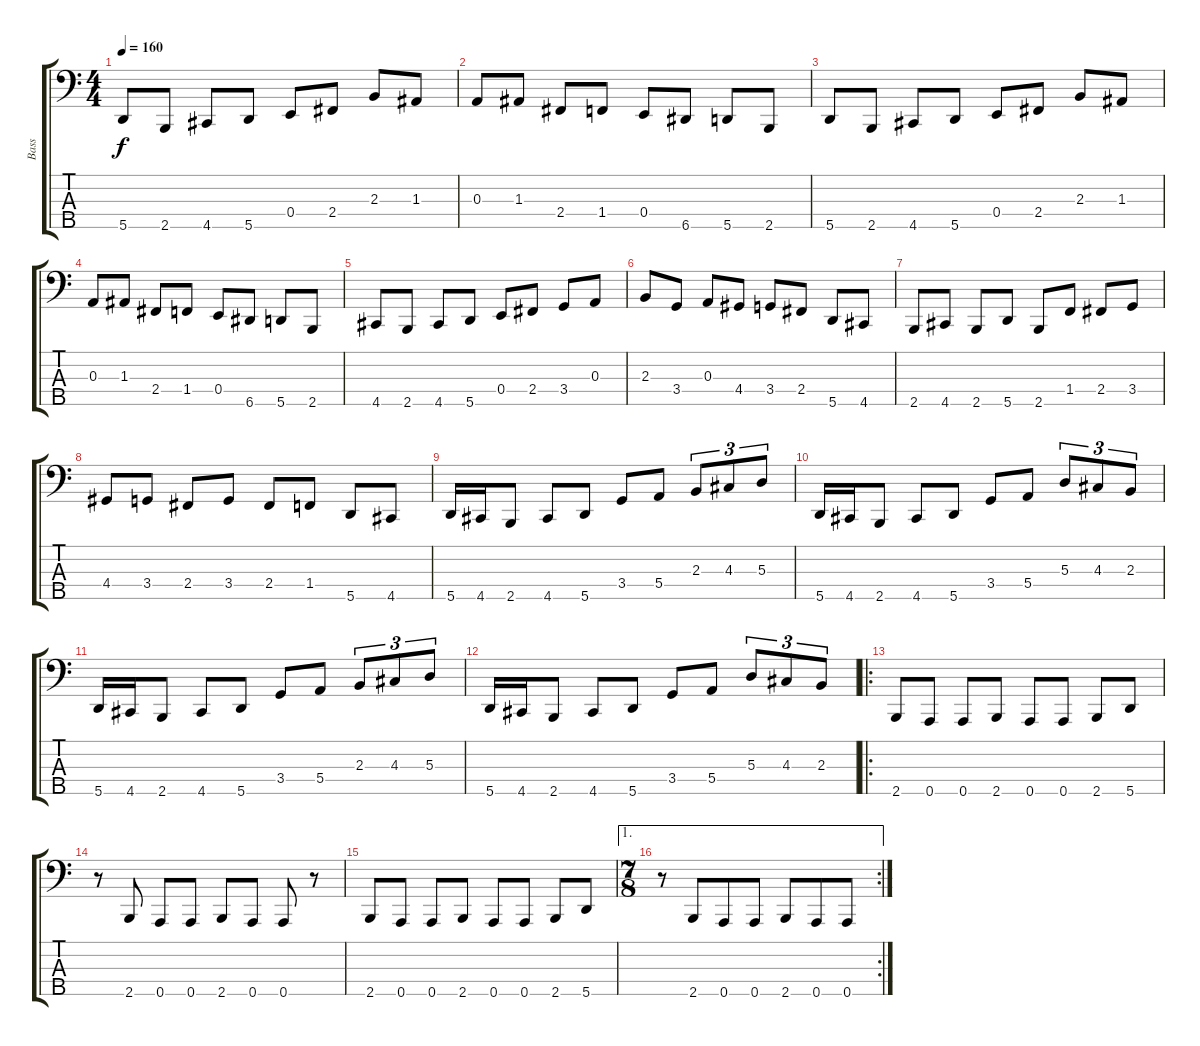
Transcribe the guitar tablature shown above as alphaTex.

\track ("Bass" "Bass") {instrument electricbassfinger}
\staff {score tabs}
\tuning (G2 D2 A1 E1 A0) {hide}
\ts (4 4)
\tempo 160
\clef f4
\ks c
5.5.8{dy f} 2.5.8 4.5.8 5.5.8 0.4.8 2.4.8 2.3.8 1.3.8 |
0.3.8 1.3.8 2.4.8 1.4.8 0.4.8 6.5.8 5.5.8 2.5.8 |
5.5.8 2.5.8 4.5.8 5.5.8 0.4.8 2.4.8 2.3.8 1.3.8 |
0.3.8 1.3.8 2.4.8 1.4.8 0.4.8 6.5.8 5.5.8 2.5.8 |
4.5.8 2.5.8 4.5.8 5.5.8 0.4.8 2.4.8 3.4.8 0.3.8 |
2.3.8 3.4.8 0.3.8 4.4.8 3.4.8 2.4.8 5.5.8 4.5.8 |
2.5.8 4.5.8 2.5.8 5.5.8 2.5.8 1.4.8 2.4.8 3.4.8 |
4.4.8 3.4.8 2.4.8 3.4.8 2.4.8 1.4.8 5.5.8 4.5.8 |
5.5.16 4.5.16 2.5.8 4.5.8 5.5.8 3.4.8 5.4.8 2.3.8{tu (3 2)} 4.3.8{tu (3 2)} 5.3.8{tu (3 2)} |
5.5.16 4.5.16 2.5.8 4.5.8 5.5.8 3.4.8 5.4.8 5.3.8{tu (3 2)} 4.3.8{tu (3 2)} 2.3.8{tu (3 2)} |
5.5.16 4.5.16 2.5.8 4.5.8 5.5.8 3.4.8 5.4.8 2.3.8{tu (3 2)} 4.3.8{tu (3 2)} 5.3.8{tu (3 2)} |
5.5.16 4.5.16 2.5.8 4.5.8 5.5.8 3.4.8 5.4.8 5.3.8{tu (3 2)} 4.3.8{tu (3 2)} 2.3.8{tu (3 2)} |
\ro
2.5.8 0.5.8 0.5.8 2.5.8 0.5.8 0.5.8 2.5.8 5.5.8 |
r.8 2.5.8 0.5.8 0.5.8 2.5.8 0.5.8 0.5.8 r.8 |
2.5.8 0.5.8 0.5.8 2.5.8 0.5.8 0.5.8 2.5.8 5.5.8 |
\ae 1
\rc 2
\ts (7 8)
r.8 2.5.8 0.5.8 0.5.8 2.5.8 0.5.8 0.5.8
